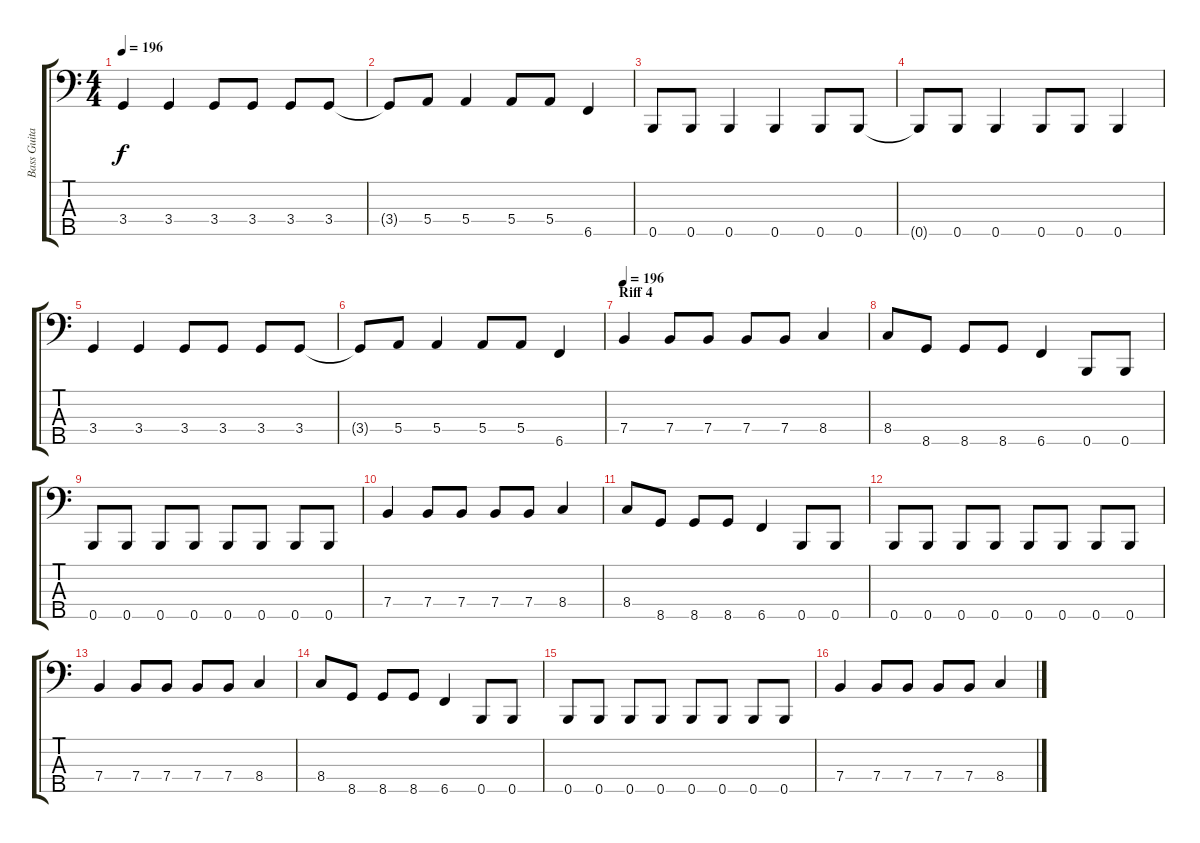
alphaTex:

\track ("Bass Guitar" "Bass Guita") {instrument electricbasspick}
\staff {score tabs}
\tuning (G2 D2 A1 E1 B0) {hide}
\ts (4 4)
\tempo 196
\clef f4
\ks c
3.4.4{dy f} 3.4.4 3.4.8 3.4.8 3.4.8 3.4.8 |
3.4{t}.8 5.4.8 5.4.4 5.4.8 5.4.8 6.5.4 |
0.5.8 0.5.8 0.5.4 0.5.4 0.5.8 0.5.8 |
0.5{t}.8 0.5.8 0.5.4 0.5.8 0.5.8 0.5.4 |
3.4.4 3.4.4 3.4.8 3.4.8 3.4.8 3.4.8 |
3.4{t}.8 5.4.8 5.4.4 5.4.8 5.4.8 6.5.4 |
\section ("" "Riff 4")
\tempo 196
7.4.4 7.4.8 7.4.8 7.4.8 7.4.8 8.4.4 |
8.4.8 8.5.8 8.5.8 8.5.8 6.5.4 0.5.8 0.5.8 |
0.5.8 0.5.8 0.5.8 0.5.8 0.5.8 0.5.8 0.5.8 0.5.8 |
7.4.4 7.4.8 7.4.8 7.4.8 7.4.8 8.4.4 |
8.4.8 8.5.8 8.5.8 8.5.8 6.5.4 0.5.8 0.5.8 |
0.5.8 0.5.8 0.5.8 0.5.8 0.5.8 0.5.8 0.5.8 0.5.8 |
7.4.4 7.4.8 7.4.8 7.4.8 7.4.8 8.4.4 |
8.4.8 8.5.8 8.5.8 8.5.8 6.5.4 0.5.8 0.5.8 |
0.5.8 0.5.8 0.5.8 0.5.8 0.5.8 0.5.8 0.5.8 0.5.8 |
7.4.4 7.4.8 7.4.8 7.4.8 7.4.8 8.4.4
